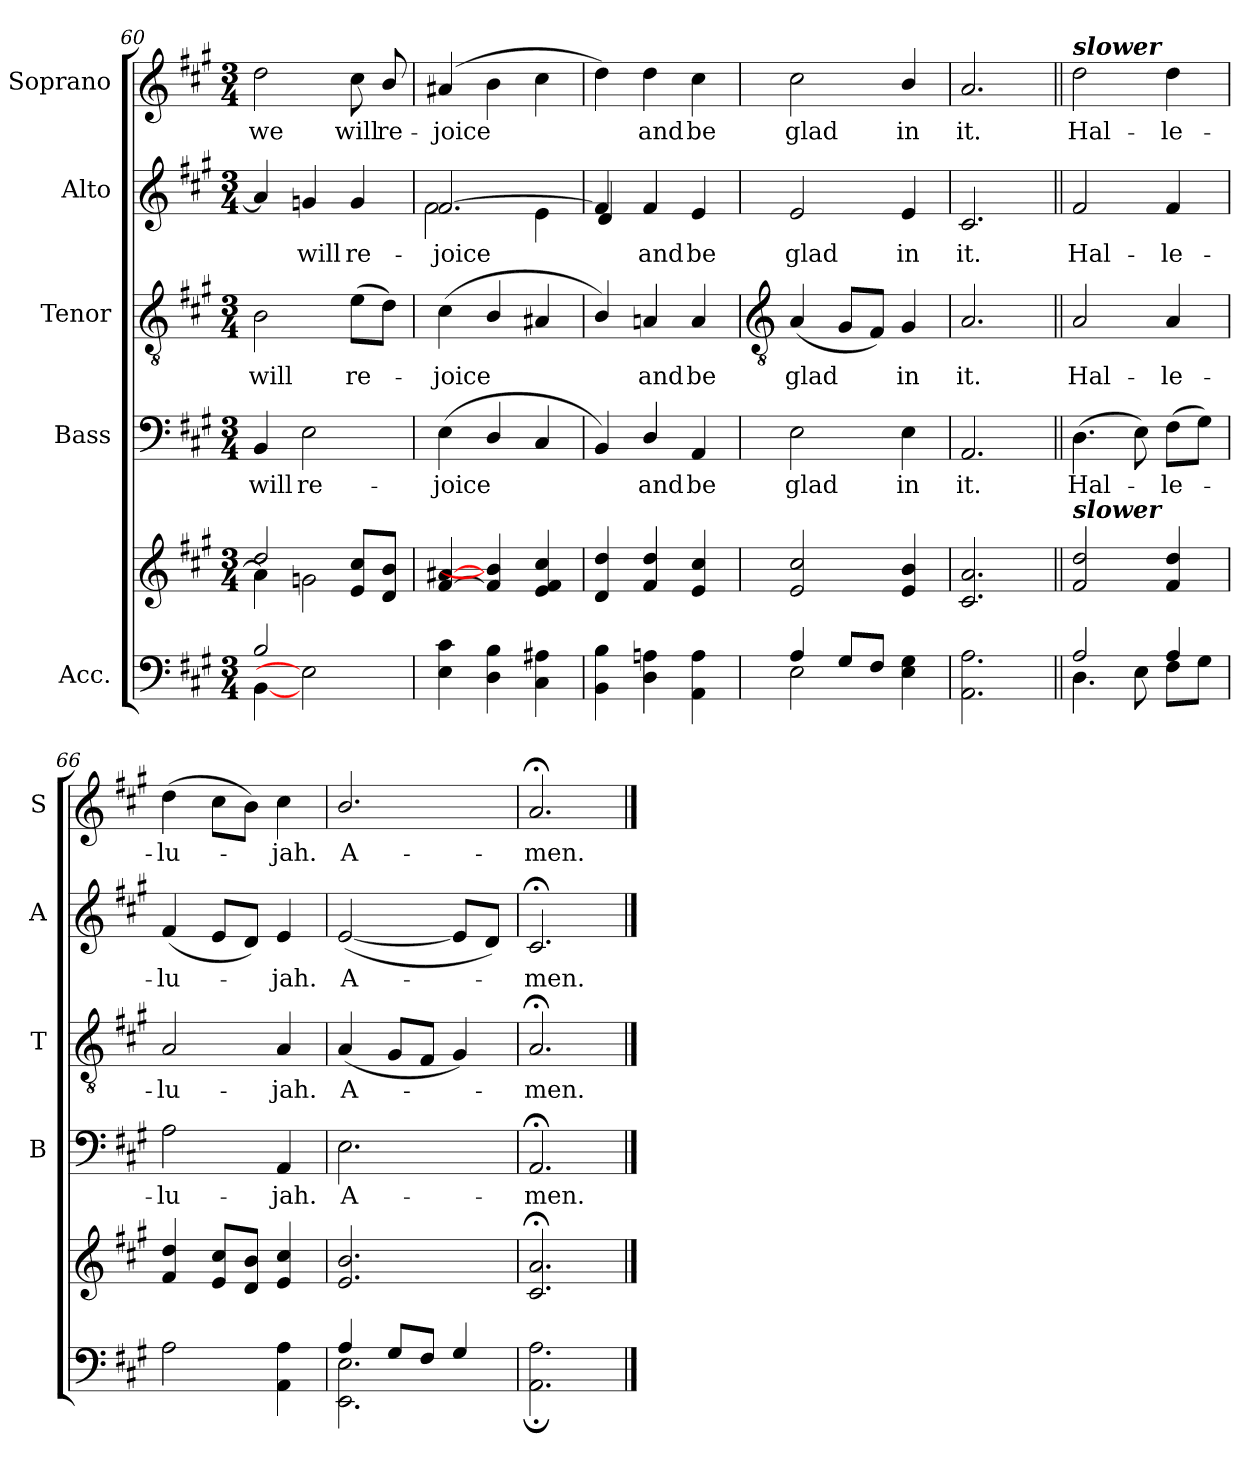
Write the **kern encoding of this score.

**kern	**kern	**kern	**text	**kern	**text	**kern	**text	**kern	**text
*part5	*part5	*part4	*part4	*part3	*part3	*part2	*part2	*part1	*part1
*staff6	*staff5	*staff4	*staff4	*staff3	*staff3	*staff2	*staff2	*staff1	*staff1
*I"Acc.	*	*I"Bass	*	*I"Tenor	*	*I"Alto	*	*I"Soprano	*
*	*	*I'B	*	*I'T	*	*I'A	*	*I'S	*
*clefF4	*clefG2	*clefF4	*	*clefGv2	*	*clefG2	*	*clefG2	*
*k[f#c#g#]	*k[f#c#g#]	*k[f#c#g#]	*	*k[f#c#g#]	*	*k[f#c#g#]	*	*k[f#c#g#]	*
*A:	*A:	*A:	*	*A:	*	*A:	*	*A:	*
*M3/4	*M3/4	*M3/4	*	*M3/4	*	*M3/4	*	*M3/4	*
=60	=60	=60	=60	=60	=60	=60	=60	=60	=60
*^	*^	*	*	*	*	*^	*	*	*
!	!	!	!	!	!LO:LY:b	!	!LO:LY:b	!	!LO:N:vis=1	!	!	!LO:LY:b
2B/	[4BB\	2dd/	4a\]	4BB	will	2B	will	4a/]	2.ryy	.	2dd	we
!	!	!	!	!	!LO:LY:b	!	!	!	!	!LO:LY:b	!	!
.	2E]	.	2gn\	2E	re-	.	.	4gn/	.	will	.	.
!	!	!	!	!	!	!	!LO:LY:b	!	!	!LO:LY:b	!	!LO:LY:b
4ryy	.	8e/ 8cc#/L	.	.	.	(>8eL	re-	4g/	.	re-	8cc#	will
!	!	!	!	!	!	!	!	!	!	!	!	!LO:LY:b
.	.	8d/ 8b/J	.	.	.	8dJ)	.	.	.	.	8b/	re-
=61	=61	=61	=61	=61	=61	=61	=61	=61	=61	=61	=61	=61
!	!	!	!	!	!LO:LY:b	!	!LO:LY:b	!	!	!LO:LY:b	!	!LO:LY:b
2.ryy	4E 4c#	[4f# [4a#X	2.ryy	(<4E	-joice	(<4c#	joice	[2.f#/	2f#	-joice	(>4a#X	-joice
.	4D 4B	4f#/] 4b/]	.	4D/	.	4B/	.	.	.	.	4b	.
.	4C#\ 4A#X\	4e/ 4f#/ 4cc#/	.	4C#	.	4A#X	.	.	4e	.	4cc#	.
=62	=62	=62	=62	=62	=62	=62	=62	=62	=62	=62	=62	=62
2.ryy	4BB\ 4B\	4d/ 4dd/	2ryy	4BB)	.	4B/)	.	4f#/]	4d/	.	4dd)	.
!	!	!	!	!	!LO:LY:b	!	!LO:LY:b	!	!	!LO:LY:b	!	!LO:LY:b
.	4D 4An	4f#/ 4dd/	.	4D/	and	4An	and	4f#/	4ryy	and	4dd	and
!	!	!	!	!	!LO:LY:b	!	!LO:LY:b	!	!	!LO:LY:b	!	!LO:LY:b
.	4AA\ 4A\	4e/ 4cc#/	4ryy	4AA	be	4A	be	4e/	4ryy	be	4cc#	be
*	*	*v	*v	*	*	*	*	*v	*v	*	*	*
!!LO:LB:g=z
=63	=63	=63	=63	=63	=63	=63	=63	=63	=63	=63
*	*	*	*	*	*clefGv2	*	*	*	*	*
*	*	*^	*	*	*	*	*^	*	*	*
!	!	!	!	!	!LO:LY:b	!	!LO:LY:b	!	!	!LO:LY:b	!	!LO:LY:b
*	*	*v	*v	*	*	*	*	*v	*v	*	*	*
4A/	2E	2e/ 2cc#/	2E	glad	(<4A	glad	2e	glad	2cc#	glad
8G#/L	.	.	.	.	8G#L	.	.	.	.	.
8F#/J	.	.	.	.	8F#J)	.	.	.	.	.
!	!	!	!	!LO:LY:b	!	!LO:LY:b	!	!LO:LY:b	!	!LO:LY:b
4ryy	4E 4G#	4e/ 4b/	4E	in	4G#	in	4e	in	4b/	in
=64	=64	=64	=64	=64	=64	=64	=64	=64	=64	=64
!	!	!	!	!LO:LY:b	!	!LO:LY:b	!	!LO:LY:b	!	!LO:LY:b
2.ryy	2.AA\ 2.A\	2.c# 2.a	2.AA	it.	2.A	it.	2.c#	it.	2.a	it.
=65||	=65||	=65||	=65||	=65||	=65||	=65||	=65||	=65||	=65||	=65||
!	!	!	!	!	!	!	!	!	!LO:TX:a:Bi:t=slower	!
!	!	!LO:TX:a:Bi:t=slower	!	!	!	!	!	!	!	!
!	!	!	!	!LO:LY:b	!	!LO:LY:b	!	!LO:LY:b	!	!LO:LY:b
2A/	4.D	2f# 2dd	(>4.D	Hal-	2A	Hal-	2f#	Hal-	2dd	Hal-
.	8E	.	8E)	.	.	.	.	.	.	.
!	!	!	!	!LO:LY:b	!	!LO:LY:b	!	!LO:LY:b	!	!LO:LY:b
4A/	8F#L	4f# 4dd	(>8F#L	le-	4A	-le-	4f#	-le-	4dd	-le-
.	8G#J	.	8G#J)	.	.	.	.	.	.	.
=66	=66	=66	=66	=66	=66	=66	=66	=66	=66	=66
!	!	!	!	!LO:LY:b	!	!LO:LY:b	!	!LO:LY:b	!	!LO:LY:b
2.ryy	2A	4f# 4dd	2A	lu-	2A	-lu-	(<4f#	-lu-	(>4dd	-lu-
.	.	8e/ 8cc#/L	.	.	.	.	8eL	.	8cc#L	.
.	.	8d/ 8b/J	.	.	.	.	8dJ)	.	8bJ)	.
!	!	!	!	!LO:LY:b	!	!LO:LY:b	!	!LO:LY:b	!	!LO:LY:b
.	4AA\ 4A\	4e/ 4cc#/	4AA	-jah.	4A	-jah.	4e	jah.	4cc#	jah.
=67	=67	=67	=67	=67	=67	=67	=67	=67	=67	=67
!	!	!	!	!LO:LY:b	!	!LO:LY:b	!	!LO:LY:b	!	!LO:LY:b
4A/	2.EE\ 2.E\	2.e/ 2.b/	2.E	A-	(<4A	A-	(<[2e	A-	2.b/	A-
8G#/L	.	.	.	.	8G#L	.	.	.	.	.
8F#/J	.	.	.	.	8F#J	.	.	.	.	.
4G#/	.	.	.	.	4G#)	.	8eL]	.	.	.
.	.	.	.	.	.	.	8dJ)	.	.	.
=68	=68	=68	=68	=68	=68	=68	=68	=68	=68	=68
!	!	!	!	!LO:LY:b	!	!LO:LY:b	!	!LO:LY:b	!	!LO:LY:b
2.ryy	2.AA\; 2.A\;	2.c#;< 2.a;<	2.AA;<	-men.	2.A;<	men.	2.c#;<	men.	2.a;<	-men.
*v	*v	*	*	*	*	*	*	*	*	*
==	==	==	==	==	==	==	==	==	==
*-	*-	*-	*-	*-	*-	*-	*-	*-	*-
